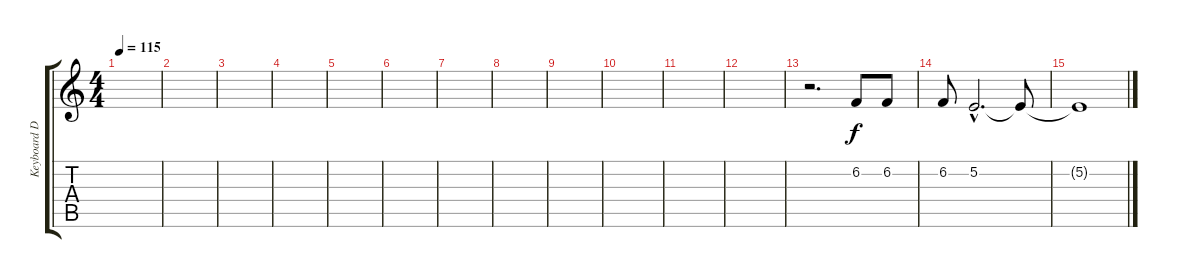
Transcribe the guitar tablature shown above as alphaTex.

\track ("Keyboard Delay II" "Keyboard D") {instrument fx5brightness}
\staff {score tabs}
\tuning (E4 B3 G3 D3 A2 E2) {hide}
\ts (4 4)
\tempo 115
\clef g2
\ks c
|
|
|
|
|
|
|
|
|
|
|
|
r.2{d} 6.2.8 6.2.8 |
6.2.8 5.2{hac}.2{d} 5.2{t}.8 |
5.2{t}.1
